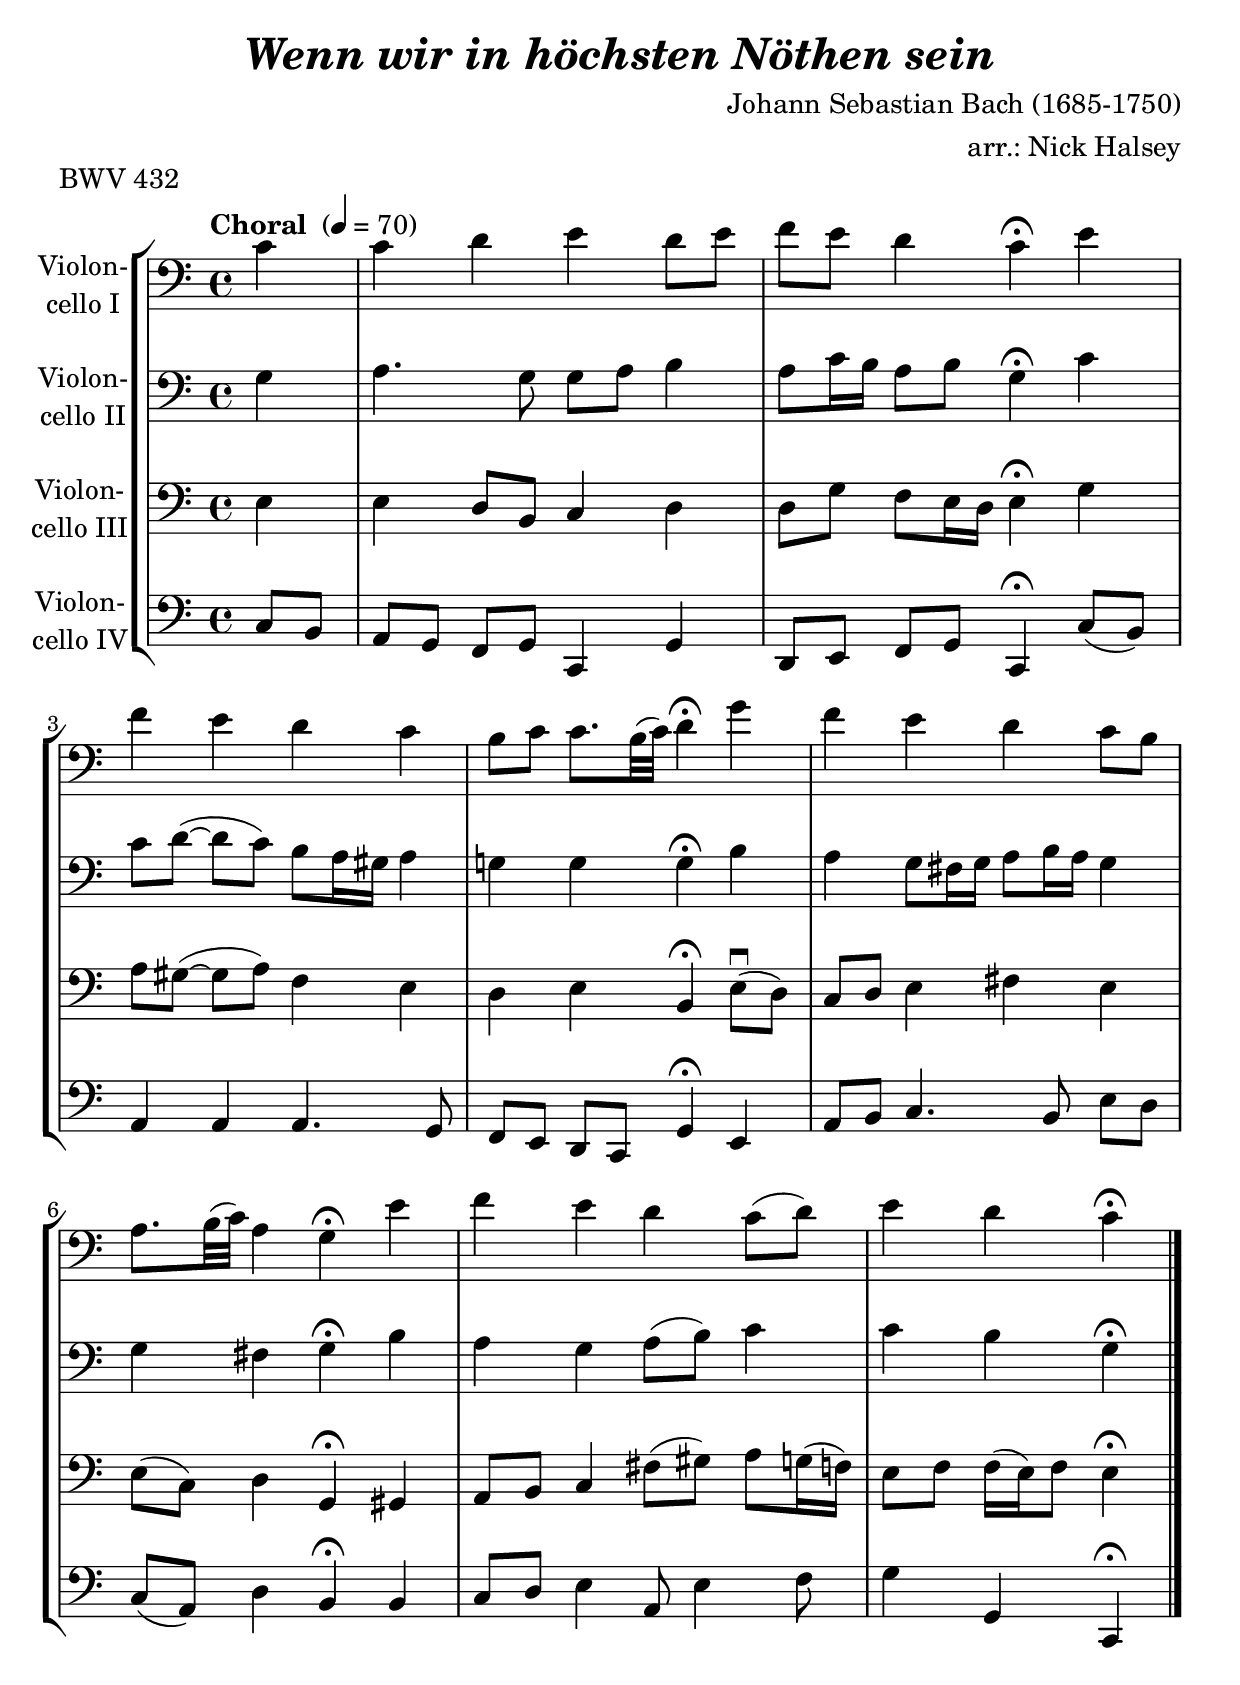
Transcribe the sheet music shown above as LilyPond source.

\version "2.18.2"
\include "deutsch.ly"
  
#(set-global-staff-size 24)

\header {
  title     = \markup \bold \italic "Wenn wir in höchsten Nöthen sein"
  composer  = "Johann Sebastian Bach (1685-1750)"
  arranger  = "arr.: Nick Halsey"
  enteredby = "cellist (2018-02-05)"
  piece     = "BWV 432"
}

voiceconsts = {
  \key c \major
  \time 4/4
  \clef "bass"
%  \numericTimeSignature
  \compressFullBarRests
  % Set default beaming for all staves
% \set Timing.beamExceptions = #'()
% \set Timing.baseMoment     = #(ly:make-moment 1 4)
% \set Timing.beatStructure  = #'(1 1 1)
  \tempo "Choral " 4=70
}

micl = "clarinet"
mifl = "flute"
miob = "oboe"
mifh = "french horn"
misx = "tenor sax"
mist = "string ensemble 1"
miba = "cello"

va = \relative c' {
  \voiceconsts

  \partial 4 c4
  c d e d8 e
  f e d4 c\fermata e
  f e d c
  h8 c c8. h32( c) d4\fermata g

  f e d c8 h
  a8. h32( c) a4 g\fermata e'
  f e d c8( d)
  e4 d c\fermata \bar "|."
}

vb = \relative c' {
  \voiceconsts

  \partial 4 g4
  a4. g8 g a h4
  a8 c16 h a8 h g4\fermata c
  c8 d(~ d[ c]) h a16 gis a4
  g! g g\fermata h

  a g8 fis16 g a8 h16 a g4
  g fis g\fermata h
  a g a8( h) c4
  c h g\fermata \bar "|."
}

vc = \relative c {
  \voiceconsts

  \partial 4 e4
  e d8 h c4 d
  d8 g f e16 d e4\fermata g
  a8 gis(~ gis[ a]) f4 e
  d e h\fermata e8(\downbow d)

  c d e4 fis e
  e8( c) d4 g,\fermata gis
  a8 h c4 fis8( gis) a g16( f)
  e8 f f16( e) f8 e4\fermata \bar "|."
}

vd = \relative c {
  \voiceconsts

  \partial 4 c8 h
  a g f[ g] c,4 g'
  d8 e f[ g] c,4\fermata c'8( h)
  a4 a a4. g8
  f e d[ c] g'4\fermata e

  a8 h c4. h8 e[ d]
  c( a) d4 h\fermata h
  c8 d e4 a,8 e'4 f8
  g4 g, c,\fermata \bar "|."
}


music = \new StaffGroup <<
      \new Staff {
	\set Staff.midiInstrument = \miba
	\set Staff.instrumentName = \markup \center-column { "Violon-" "cello I" }
	\transpose c c { \va }
      }

      \new Staff {
	\set Staff.midiInstrument = \miba
	\set Staff.instrumentName = \markup \center-column { "Violon-" "cello II" }
	\transpose c c { \vb }
      }

      \new Staff {
	\set Staff.midiInstrument = \miba
	\set Staff.instrumentName = \markup \center-column { "Violon-" "cello III" }
	\transpose c c { \vc }
      }

      \new Staff {
	\set Staff.midiInstrument = \miba
	\set Staff.instrumentName = \markup \center-column { "Violon-" "cello IV" }
	\transpose c c { \vd }
      }
>>

\book {
  \score {
    \music
    \layout {}
  }

  \score {
    \unfoldRepeats \music

    \midi {
      \context {
        \Score
      }
    }
  }
}
